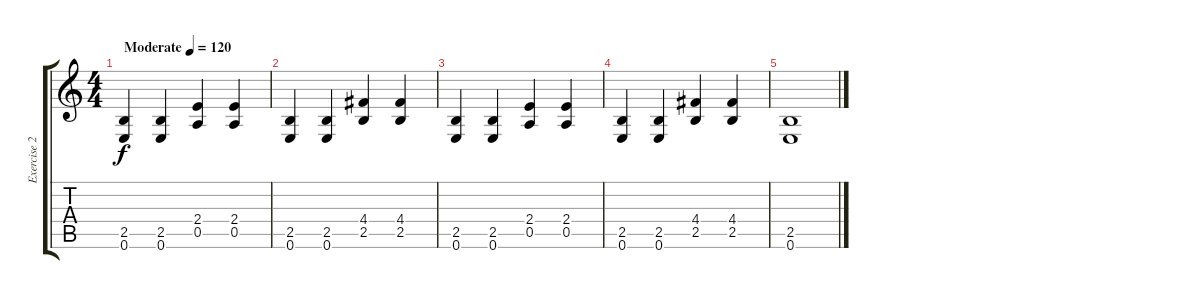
\track ("Exercise 2" "Exercise 2") {instrument acousticguitarsteel}
\staff {score tabs}
\tuning (E4 B3 G3 D3 A2 E2) {hide}
\ts (4 4)
\tempo (120 "Moderate")
\clef g2
\ks c
(2.5 0.6).4{dy f instrument acousticguitarsteel} (2.5 0.6).4 (2.4 0.5).4 (2.4 0.5).4 |
(2.5 0.6).4 (2.5 0.6).4 (4.4 2.5).4 (4.4 2.5).4 |
(2.5 0.6).4 (2.5 0.6).4 (2.4 0.5).4 (2.4 0.5).4 |
(2.5 0.6).4 (2.5 0.6).4 (4.4 2.5).4 (4.4 2.5).4 |
(2.5 0.6).1
